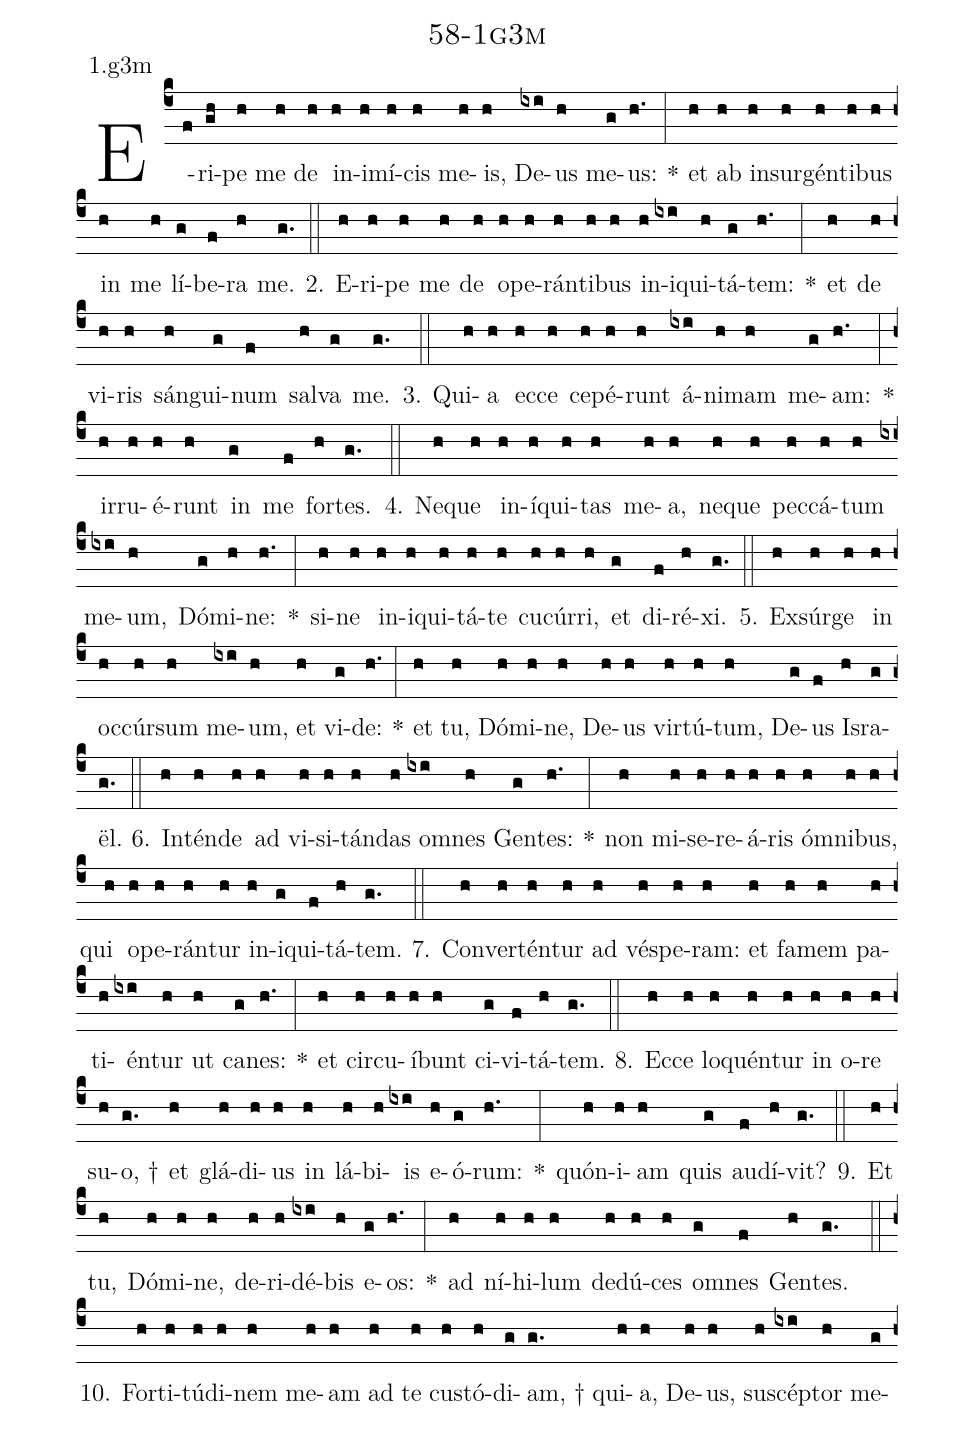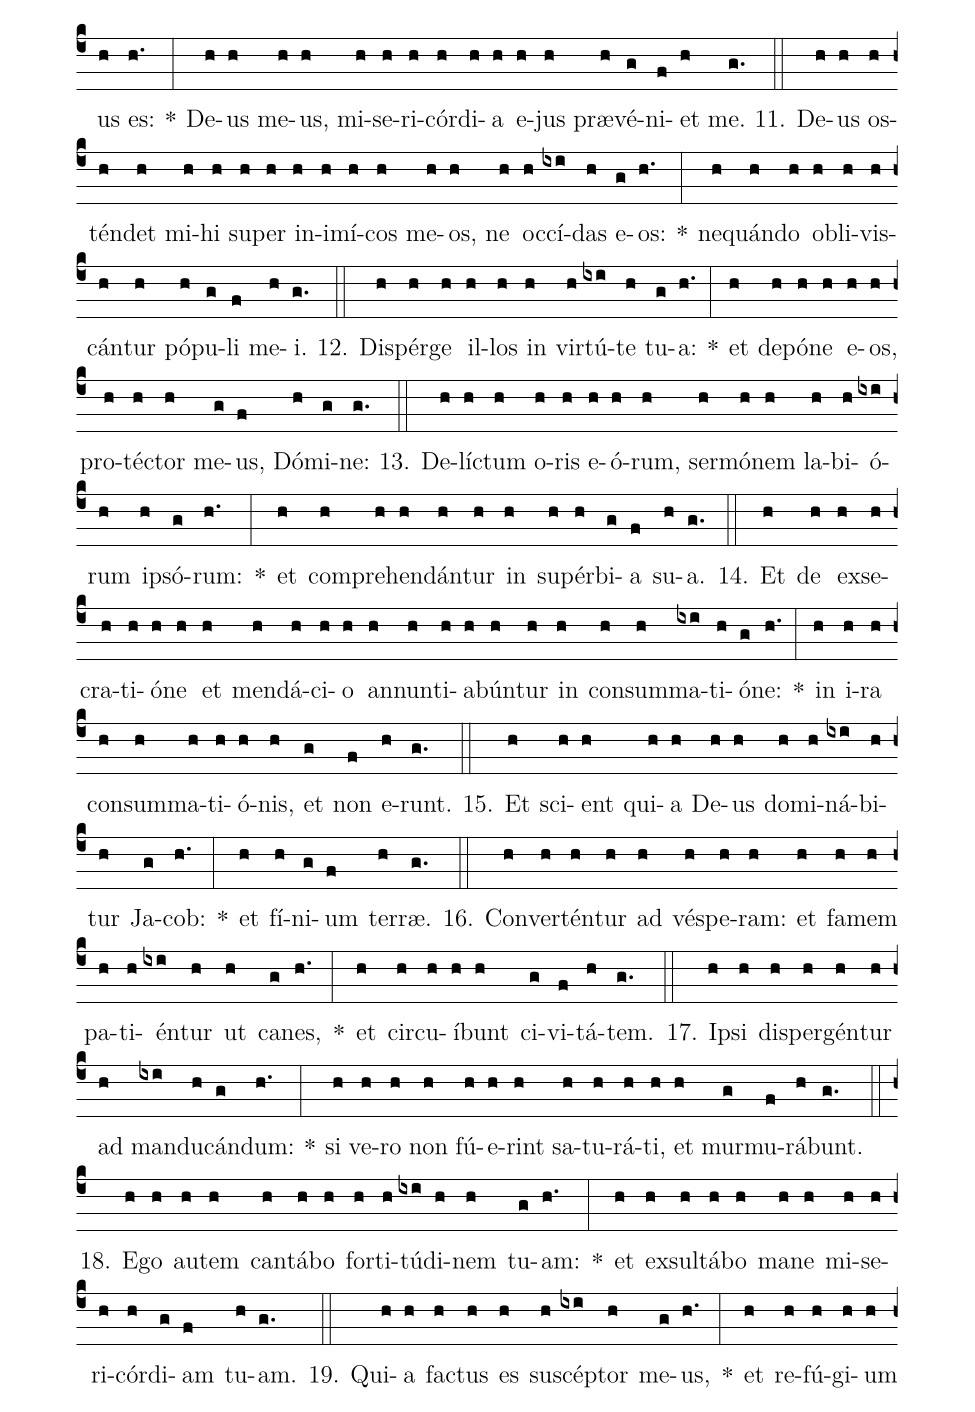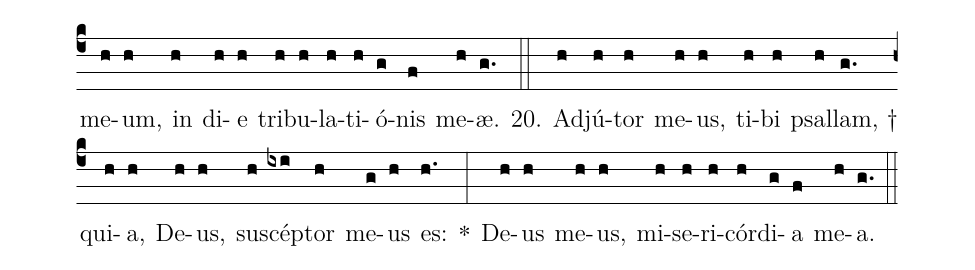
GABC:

name: 58-1g3m;
annotation: 1.g3m;
%%
(c4)E(f)ri(gh)pe(h) me(h) de(h) in(h)i(h)mí(h)cis(h) me(h)is,(h) De(ixi)us(h) me(g)us:(h.) *(:) et(h) ab(h) in(h)sur(h)gén(h)ti(h)bus(h) in(h) me(h) lí(g)be(f)ra(h) me.(g.) (::)
2. E(h)ri(h)pe(h) me(h) de(h) o(h)pe(h)rán(h)ti(h)bus(h) in(h)i(ixi)qui(h)tá(g)tem:(h.) *(:) et(h) de(h) vi(h)ris(h) sán(h)gui(g)num(f) sal(h)va(g) me.(g.) (::)
3. Qui(h)a(h) ec(h)ce(h) ce(h)pé(h)runt(h) á(ixi)ni(h)mam(h) me(g)am:(h.) *(:) ir(h)ru(h)é(h)runt(h) in(g) me(f) for(h)tes.(g.) (::)
4. Ne(h)que(h) in(h)í(h)qui(h)tas(h) me(h)a,(h) ne(h)que(h) pec(h)cá(h)tum(h) me(ixi)um,(h) Dó(g)mi(h)ne:(h.) *(:) si(h)ne(h) in(h)i(h)qui(h)tá(h)te(h) cu(h)cúr(h)ri,(h) et(g) di(f)ré(h)xi.(g.) (::)
5. Ex(h)súr(h)ge(h) in(h) oc(h)cúr(h)sum(h) me(ixi)um,(h) et(h) vi(g)de:(h.) *(:) et(h) tu,(h) Dó(h)mi(h)ne,(h) De(h)us(h) vir(h)tú(h)tum,(h) De(g)us(f) Is(h)ra(g)ël.(g.) (::)
6. In(h)tén(h)de(h) ad(h) vi(h)si(h)tán(h)das(h) om(ixi)nes(h) Gen(g)tes:(h.) *(:) non(h) mi(h)se(h)re(h)á(h)ris(h) óm(h)ni(h)bus,(h) qui(h) o(h)pe(h)rán(h)tur(h) in(h)i(g)qui(f)tá(h)tem.(g.) (::)
7. Con(h)ver(h)tén(h)tur(h) ad(h) vés(h)pe(h)ram:(h) et(h) fa(h)mem(h) pa(h)ti(h)én(ixi)tur(h) ut(h) ca(g)nes:(h.) *(:) et(h) cir(h)cu(h)í(h)bunt(h) ci(g)vi(f)tá(h)tem.(g.) (::)
8. Ec(h)ce(h) lo(h)quén(h)tur(h) in(h) o(h)re(h) su(h)o, †(g.) et(h) glá(h)di(h)us(h) in(h) lá(h)bi(h)is(ixi) e(h)ó(g)rum:(h.) *(:) quón(h)i(h)am(h) quis(g) au(f)dí(h)vit?(g.) (::)
9. Et(h) tu,(h) Dó(h)mi(h)ne,(h) de(h)ri(h)dé(ixi)bis(h) e(g)os:(h.) *(:) ad(h) ní(h)hi(h)lum(h) de(h)dú(h)ces(h) om(g)nes(f) Gen(h)tes.(g.) (::)
10. For(h)ti(h)tú(h)di(h)nem(h) me(h)am(h) ad(h) te(h) cus(h)tó(h)di(g)am, †(g.) qui(h)a,(h) De(h)us,(h) su(h)scép(ixi)tor(h) me(g)us(h) es:(h.) *(:) De(h)us(h) me(h)us,(h) mi(h)se(h)ri(h)cór(h)di(h)a(h) e(h)jus(h) præ(h)vé(g)ni(f)et(h) me.(g.) (::)
11. De(h)us(h) os(h)tén(h)det(h) mi(h)hi(h) su(h)per(h) in(h)i(h)mí(h)cos(h) me(h)os,(h) ne(h) oc(h)cí(ixi)das(h) e(g)os:(h.) *(:) ne(h)quán(h)do(h) ob(h)li(h)vis(h)cán(h)tur(h) pó(h)pu(g)li(f) me(h)i.(g.) (::)
12. Di(h)spér(h)ge(h) il(h)los(h) in(h) vir(h)tú(ixi)te(h) tu(g)a:(h.) *(:) et(h) de(h)pó(h)ne(h) e(h)os,(h) pro(h)téc(h)tor(h) me(g)us,(f) Dó(h)mi(g)ne:(g.) (::)
13. De(h)líc(h)tum(h) o(h)ris(h) e(h)ó(h)rum,(h) ser(h)mó(h)nem(h) la(h)bi(h)ó(ixi)rum(h) ip(h)só(g)rum:(h.) *(:) et(h) com(h)pre(h)hen(h)dán(h)tur(h) in(h) su(h)pér(h)bi(g)a(f) su(h)a.(g.) (::)
14. Et(h) de(h) ex(h)se(h)cra(h)ti(h)ó(h)ne(h) et(h) men(h)dá(h)ci(h)o(h) an(h)nun(h)ti(h)a(h)bún(h)tur(h) in(h) con(h)sum(h)ma(ixi)ti(h)ó(g)ne:(h.) *(:) in(h) i(h)ra(h) con(h)sum(h)ma(h)ti(h)ó(h)nis,(h) et(g) non(f) e(h)runt.(g.) (::)
15. Et(h) sci(h)ent(h) qui(h)a(h) De(h)us(h) do(h)mi(h)ná(ixi)bi(h)tur(h) Ja(g)cob:(h.) *(:) et(h) fí(h)ni(g)um(f) ter(h)ræ.(g.) (::)
16. Con(h)ver(h)tén(h)tur(h) ad(h) vés(h)pe(h)ram:(h) et(h) fa(h)mem(h) pa(h)ti(h)én(ixi)tur(h) ut(h) ca(g)nes,(h.) *(:) et(h) cir(h)cu(h)í(h)bunt(h) ci(g)vi(f)tá(h)tem.(g.) (::)
17. Ip(h)si(h) di(h)sper(h)gén(h)tur(h) ad(h) man(ixi)du(h)cán(g)dum:(h.) *(:) si(h) ve(h)ro(h) non(h) fú(h)e(h)rint(h) sa(h)tu(h)rá(h)ti,(h) et(h) mur(g)mu(f)rá(h)bunt.(g.) (::)
18. E(h)go(h) au(h)tem(h) can(h)tá(h)bo(h) for(h)ti(h)tú(ixi)di(h)nem(h) tu(g)am:(h.) *(:) et(h) ex(h)sul(h)tá(h)bo(h) ma(h)ne(h) mi(h)se(h)ri(h)cór(h)di(g)am(f) tu(h)am.(g.) (::)
19. Qui(h)a(h) fac(h)tus(h) es(h) su(h)scép(ixi)tor(h) me(g)us,(h.) *(:) et(h) re(h)fú(h)gi(h)um(h) me(h)um,(h) in(h) di(h)e(h) tri(h)bu(h)la(h)ti(h)ó(g)nis(f) me(h)æ.(g.) (::)
20. Ad(h)jú(h)tor(h) me(h)us,(h) ti(h)bi(h) psal(h)lam, †(g.) qui(h)a,(h) De(h)us,(h) su(h)scép(ixi)tor(h) me(g)us(h) es:(h.) *(:) De(h)us(h) me(h)us,(h) mi(h)se(h)ri(h)cór(h)di(g)a(f) me(h)a.(g.) (::)
